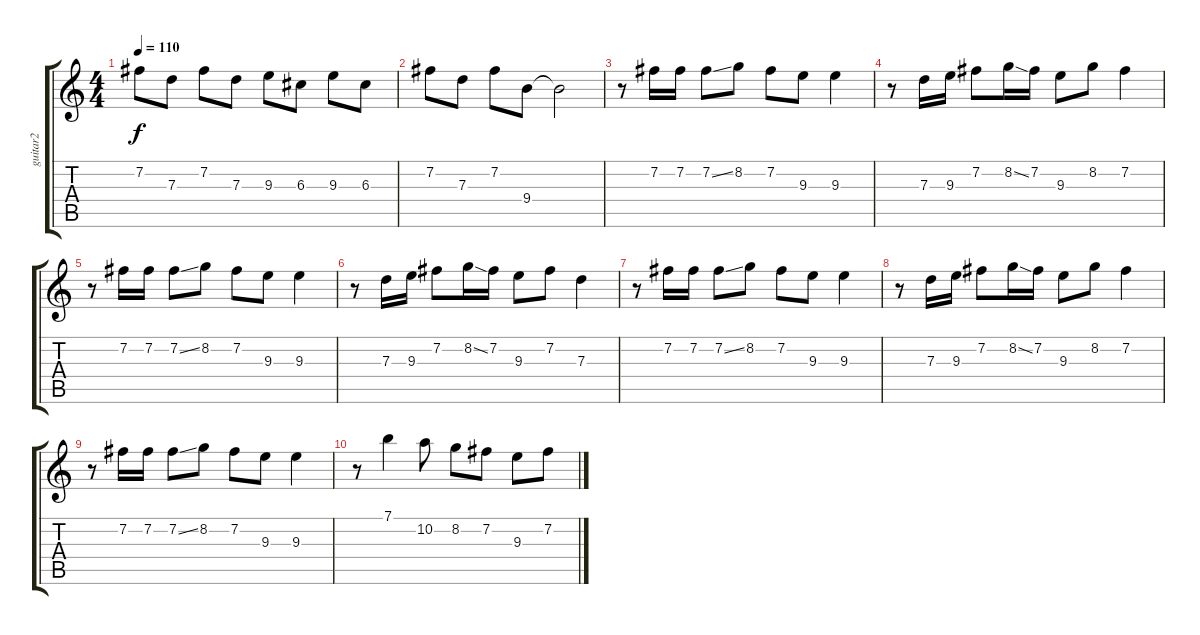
\track ("guitar2" "guitar2") {instrument acousticguitarsteel}
\staff {score tabs}
\tuning (E4 B3 G3 D3 A2 E2) {hide}
\ts (4 4)
\tempo 110
\clef g2
\ks c
7.2.8{dy f} 7.3.8 7.2.8 7.3.8 9.3.8 6.3.8 9.3.8 6.3.8 |
7.2.8 7.3.8 7.2.8 9.4.8 9.4{t}.2 |
r.8{instrument celesta} 7.2.16 7.2.16 7.2{ss}.8 8.2.8 7.2.8 9.3.8 9.3.4 |
r.8 7.3.16 9.3.16 7.2.8 8.2{ss}.16 7.2.16 9.3.8 8.2.8 7.2.4 |
r.8 7.2.16 7.2.16 7.2{ss}.8 8.2.8 7.2.8 9.3.8 9.3.4 |
r.8 7.3.16 9.3.16 7.2.8 8.2{ss}.16 7.2.16 9.3.8 7.2.8 7.3.4 |
r.8 7.2.16 7.2.16 7.2{ss}.8 8.2.8 7.2.8 9.3.8 9.3.4 |
r.8 7.3.16 9.3.16 7.2.8 8.2{ss}.16 7.2.16 9.3.8 8.2.8 7.2.4 |
r.8 7.2.16 7.2.16 7.2{ss}.8 8.2.8 7.2.8 9.3.8 9.3.4 |
r.8 7.1.4 10.2.8 8.2.8 7.2.8 9.3.8 7.2.8
